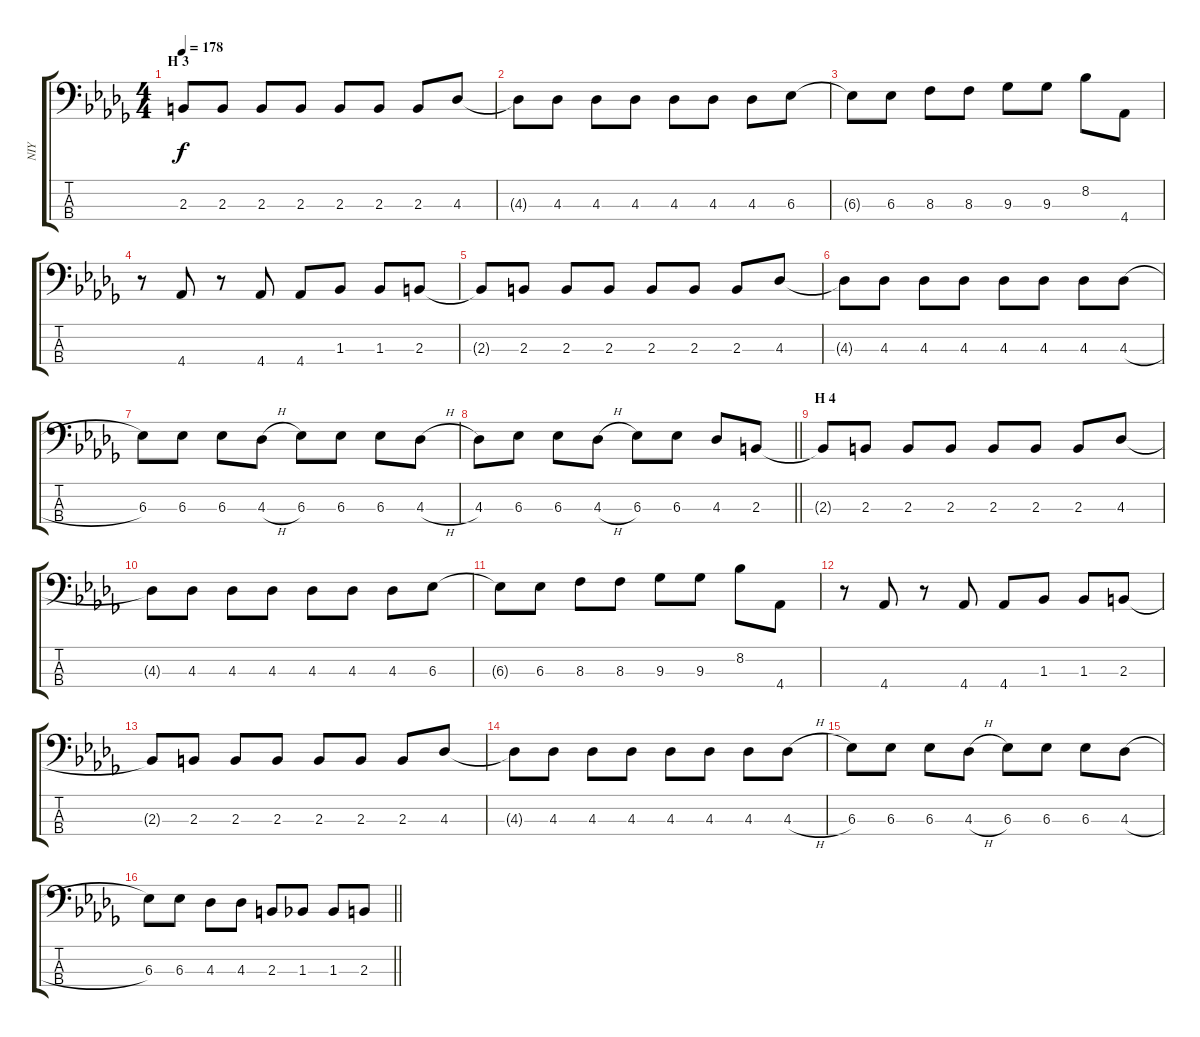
\track ("NIY" "NIY") {instrument electricbasspick}
\staff {score tabs}
\tuning (G2 D2 A1 E1) {hide}
\ts (4 4)
\section ("" "H 3")
\tempo 178
\clef f4
\ks db
2.3{t}.8{dy f} 2.3.8 2.3.8 2.3.8 2.3.8 2.3.8 2.3.8 4.3.8 |
4.3{t}.8 4.3.8 4.3.8 4.3.8 4.3.8 4.3.8 4.3.8 6.3.8 |
6.3{t}.8 6.3.8 8.3.8 8.3.8 9.3.8 9.3.8 8.2.8 4.4.8 |
r.8 4.4.8 r.8 4.4.8 4.4.8 1.3.8 1.3.8 2.3.8 |
2.3{t}.8 2.3.8 2.3.8 2.3.8 2.3.8 2.3.8 2.3.8 4.3.8 |
4.3{t}.8 4.3.8 4.3.8 4.3.8 4.3.8 4.3.8 4.3.8 4.3{h}.8 |
6.3.8 6.3.8 6.3.8 4.3{h}.8 6.3.8 6.3.8 6.3.8 4.3{h}.8 |
\barLineRight lightlight
4.3.8 6.3.8 6.3.8 4.3{h}.8 6.3.8 6.3.8 4.3.8 2.3.8 |
\section ("" "H 4")
2.3{t}.8 2.3.8 2.3.8 2.3.8 2.3.8 2.3.8 2.3.8 4.3.8 |
4.3{t}.8 4.3.8 4.3.8 4.3.8 4.3.8 4.3.8 4.3.8 6.3.8 |
6.3{t}.8 6.3.8 8.3.8 8.3.8 9.3.8 9.3.8 8.2.8 4.4.8 |
r.8 4.4.8 r.8 4.4.8 4.4.8 1.3.8 1.3.8 2.3.8 |
2.3{t}.8 2.3.8 2.3.8 2.3.8 2.3.8 2.3.8 2.3.8 4.3.8 |
4.3{t}.8 4.3.8 4.3.8 4.3.8 4.3.8 4.3.8 4.3.8 4.3{h}.8 |
6.3.8 6.3.8 6.3.8 4.3{h}.8 6.3.8 6.3.8 6.3.8 4.3{h}.8 |
\barLineRight lightlight
6.3.8 6.3.8 4.3.8 4.3.8 2.3.8 1.3.8 1.3.8 2.3.8
